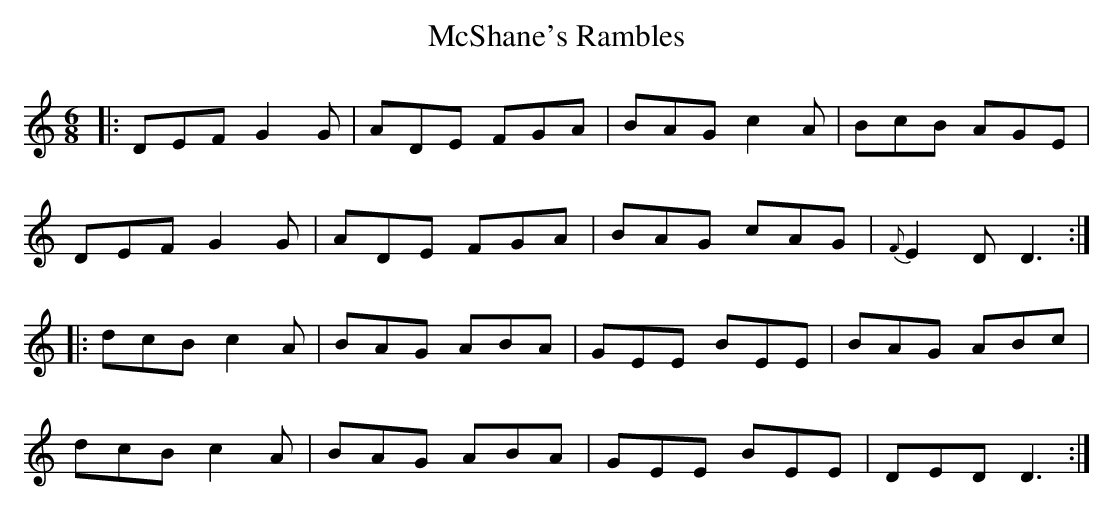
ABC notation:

X:1
T:McShane's Rambles
M:6/8
L:1/8
K:C
|:DEF G2G|ADE FGA|BAG c2A|BcB AGE|!
DEF G2G|ADE FGA|BAG cAG|{F}E2D D3:|!
|:dcB c2A|BAG ABA|GEE BEE|BAG ABc|!
dcB c2A|BAG ABA|GEE BEE|DED D3:|!
